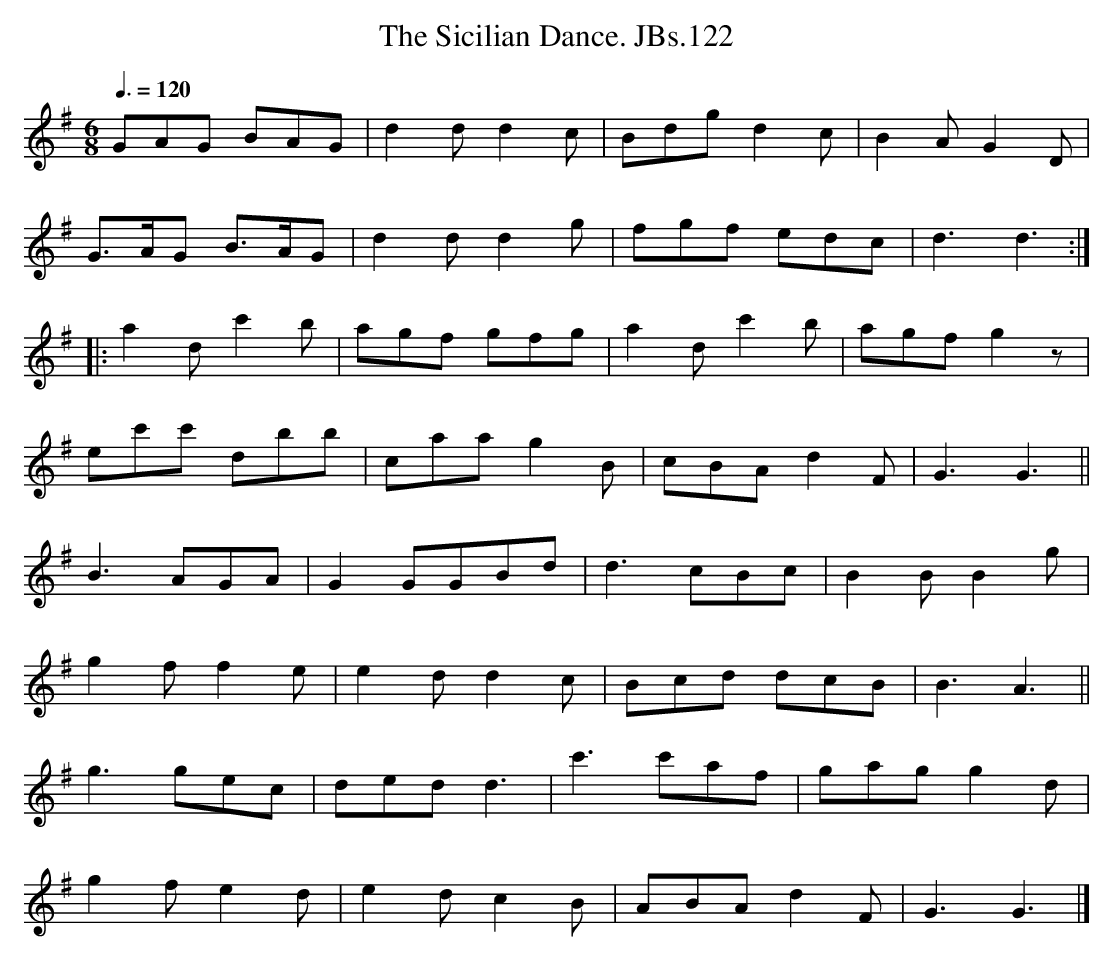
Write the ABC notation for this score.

X:1
T:Sicilian Dance. JBs.122, The
M:6/8
L:1/8
Q:3/8=120
K:G
GAG BAG|d2dd2c|Bdg d2c|B2AG2D|
G>AG B>AG|d2dd2g|fgf edc|d3d3:|
|:a2dc'2b|agf gfg|a2dc'2b|agf g2z|
ec'c' dbb|caa g2B|cBA d2F|G3G3||
B3AGA|G2GGBd|d3cBc|B2BB2g|
g2ff2e|e2dd2c|Bcd dcB|B3A3||
g3gec|ded d3|c'3c'af|gag g2d|
g2fe2d|e2dc2B|ABAd2F|G3G3|]
